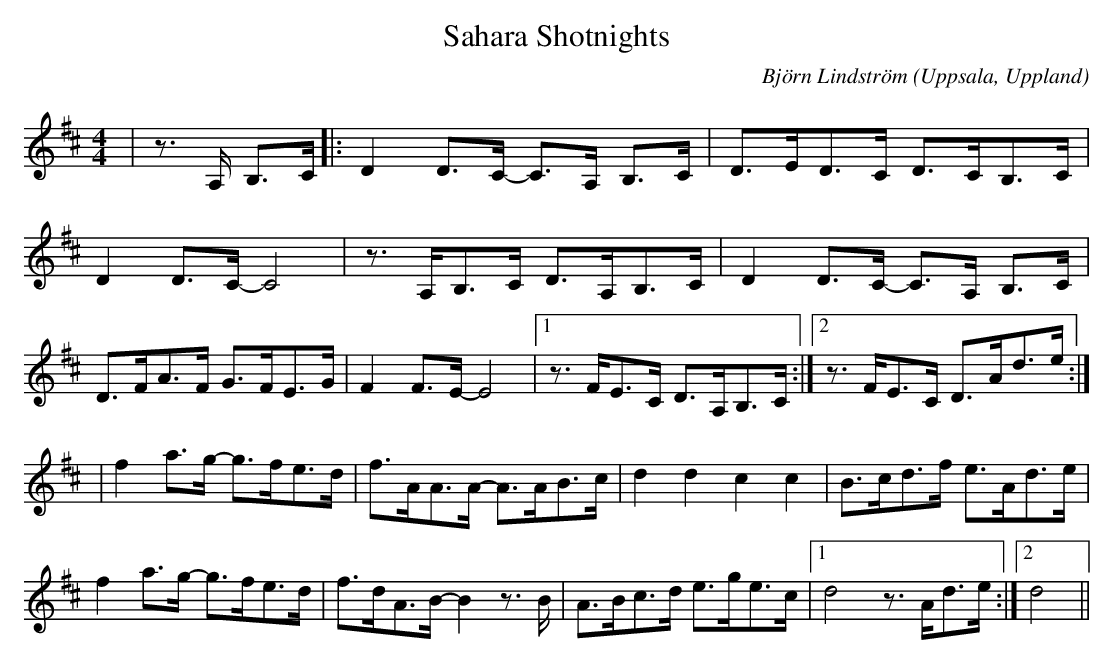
X:1
T:Sahara Shotnights
C:Björn Lindström
O:Uppsala, Uppland
M:4/4
L:1/8
K:D
| z>A, B,>C |: D2 D>C - C>A, B,>C | D>ED>C D>CB,>C | D2 D>C - C4 | z>A,B,>C D>A,B,>C | D2 D>C - C>A, B,>C | D>FA>F G>FE>G | F2 F>E - E4 |1 z>FE>C D>A,B,>C :|2 z>FE>C D>Ad>e :|
| f2 a>g - g>fe>d | f>AA>A - A>AB>c | d2 d2 c2 c2 | B>cd>f e>Ad>e | f2 a>g - g>fe>d | f>dA>B - B2 z>B | A>Bc>d e>ge>c |1 d4  z>Ad>e :|2 d4 ||
